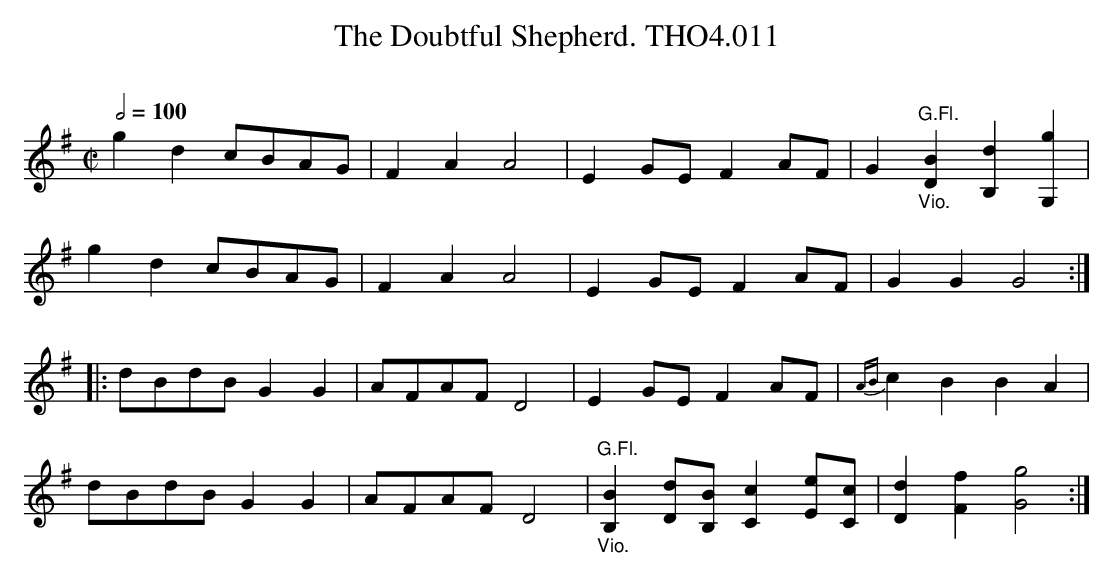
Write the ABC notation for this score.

X:1
T:Doubtful Shepherd. THO4.011, The
O:
M:C|
L:1/8
Q:1/2=100
K:G
g2d2 cBAG|F2A2 A4|E2 GE F2 AF|G2"G.Fl.""_Vio."[B2D2] [d2B,2][g2G,2]|
g2d2 cBAG|F2A2 A4|E2 GE F2 AF|G2G2 G4:|
|:dBdB G2G2|AFAF D4|E2 GE F2 AF|{AB}c2B2B2A2|
dBdB G2G2|AFAF D4|"G.Fl.""_Vio."[B2B,2][dD][BB,] [c2C2] [eE][cC]|\
[d2D2] [f2F2] [g4G4]:|
